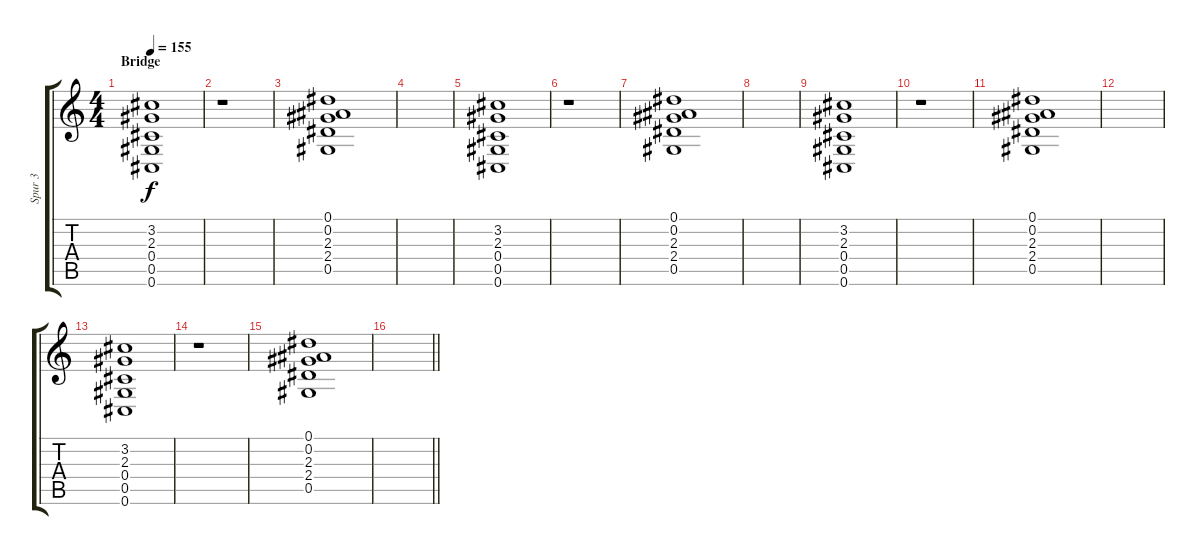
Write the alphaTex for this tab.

\track ("Spur 3" "Spur 3") {instrument electricguitarclean}
\staff {score tabs}
\tuning (Eb4 Bb3 Gb3 Db3 Ab2 Db2) {hide}
\ts (4 4)
\section ("" "Bridge")
\tempo 155
\clef g2
\ks c
(3.2 2.3 0.4 0.5 0.6).1{dy f volume 10} |
r.1 |
(0.1 0.2 2.3 2.4 0.5).1 |
|
(3.2 2.3 0.4 0.5 0.6).1 |
r.1 |
(0.1 0.2 2.3 2.4 0.5).1 |
|
(3.2 2.3 0.4 0.5 0.6).1 |
r.1 |
(0.1 0.2 2.3 2.4 0.5).1 |
|
(3.2 2.3 0.4 0.5 0.6).1 |
r.1 |
(0.1 0.2 2.3 2.4 0.5).1 |
\barLineRight lightlight
